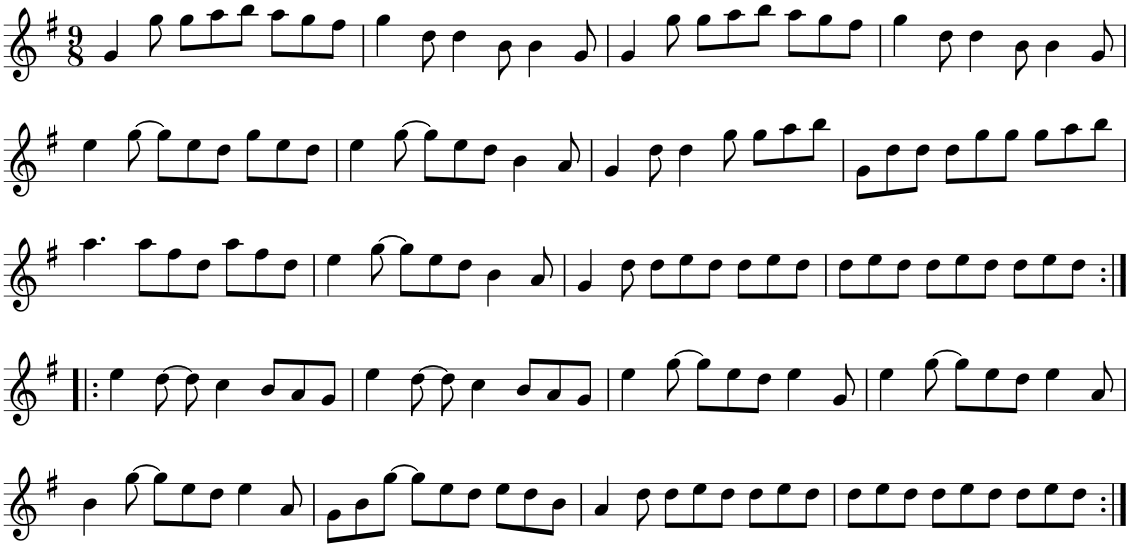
**kern
*part1
*staff1
*I"Piano
*I'Pno
*clefG2
*k[f#]
*G:
*M9/8
=1
4g/
8gg\
8gg\L
8aa\
8bb\J
8aa\L
8gg\
8ff#\J
=2
4gg\
8dd\
4dd\
8b\
4b\
8g/
=3
4g/
8gg\
8gg\L
8aa\
8bb\J
8aa\L
8gg\
8ff#\J
=4
4gg\
8dd\
4dd\
8b\
4b\
8g/
!!LO:LB:g=z
=5
4ee\
[8gg\
8gg\L]
8ee\
8dd\J
8gg\L
8ee\
8dd\J
=6
4ee\
[8gg\
8gg\L]
8ee\
8dd\J
4b\
8a/
=7
4g/
8dd\
4dd\
8gg\
8gg\L
8aa\
8bb\J
=8
8g\L
8dd\
8dd\J
8dd\L
8gg\
8gg\J
8gg\L
8aa\
8bb\J
!!LO:LB:g=z
=9
4.aa\
8aa\L
8ff#\
8dd\J
8aa\L
8ff#\
8dd\J
=10
4ee\
[8gg\
8gg\L]
8ee\
8dd\J
4b\
8a/
=11
4g/
8dd\
8dd\L
8ee\
8dd\J
8dd\L
8ee\
8dd\J
=12
8dd\L
8ee\
8dd\J
8dd\L
8ee\
8dd\J
8dd\L
8ee\
8dd\J
!!LO:LB:g=z
=13:|!|:
4ee\
[8dd\
8dd\]
4cc\
8b/L
8a/
8g/J
=14
4ee\
[8dd\
8dd\]
4cc\
8b/L
8a/
8g/J
=15
4ee\
[8gg\
8gg\L]
8ee\
8dd\J
4ee\
8g/
=16
4ee\
[8gg\
8gg\L]
8ee\
8dd\J
4ee\
8a/
!!LO:LB:g=z
=17
4b\
[8gg\
8gg\L]
8ee\
8dd\J
4ee\
8a/
=18
8g\L
8b\
[8gg\J
8gg\L]
8ee\
8dd\J
8ee\L
8dd\
8b\J
=19
4a/
8dd\
8dd\L
8ee\
8dd\J
8dd\L
8ee\
8dd\J
=20
8dd\L
8ee\
8dd\J
8dd\L
8ee\
8dd\J
8dd\L
8ee\
8dd\J
=:|!
*-
